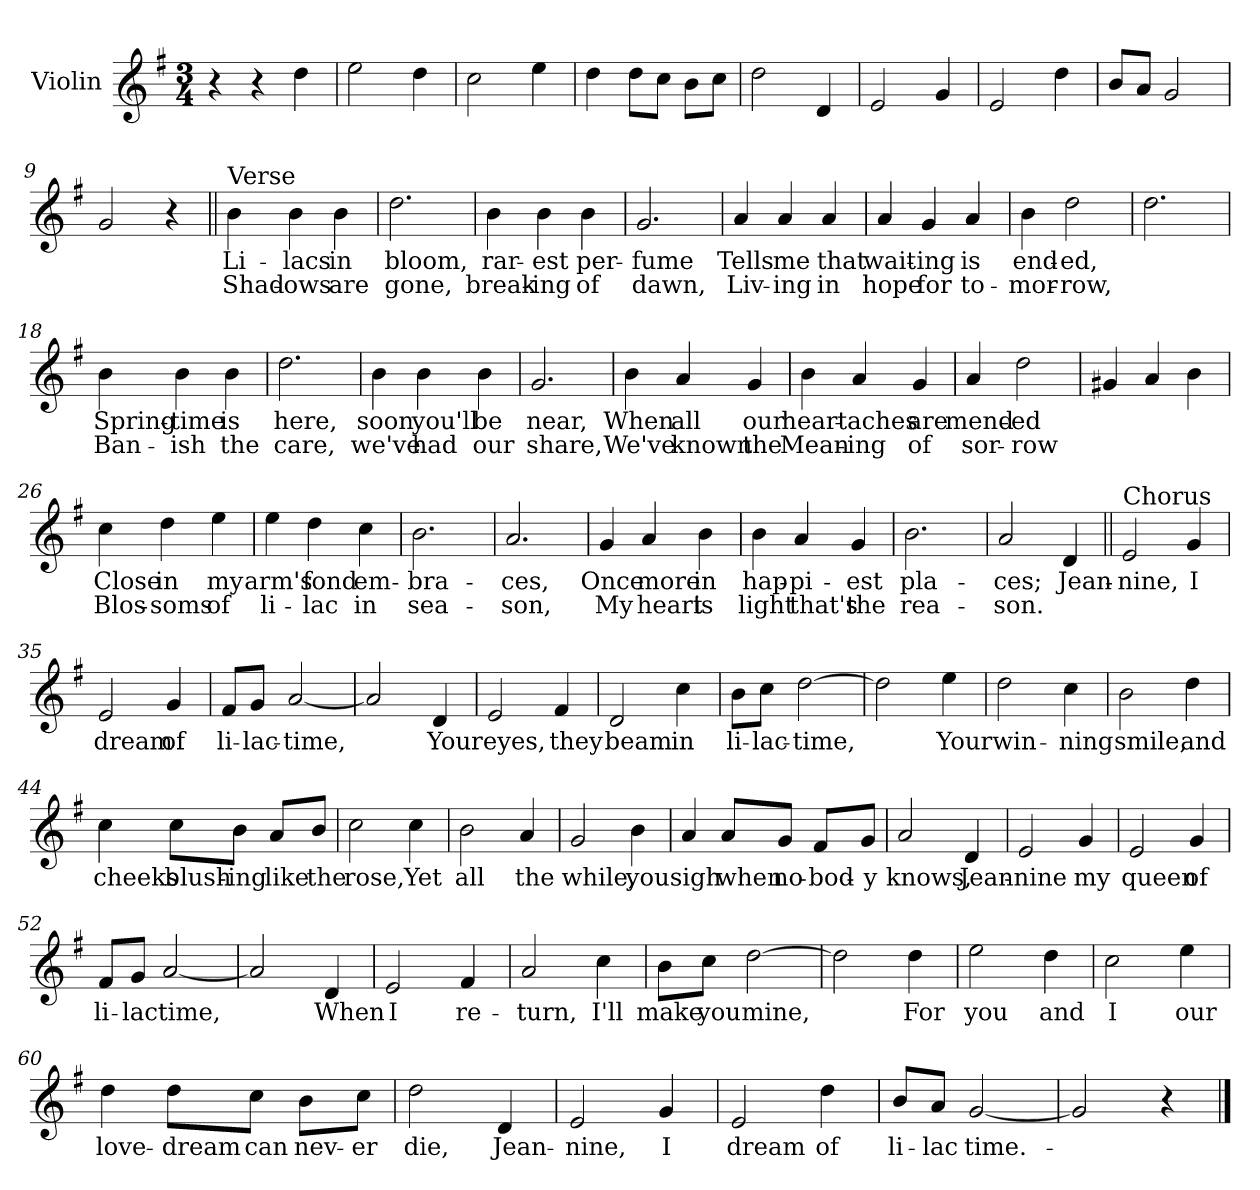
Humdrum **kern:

**kern	**text	**text
*part1	*part1	*part1
*staff1	*staff1	*staff1
*I"Violin	*	*
*I'Vln	*	*
*clefG2	*	*
*k[f#]	*	*
*G:	*	*
*M3/4	*	*
=1	=1	=1
4r	.	.
4r	.	.
4dd\	.	.
=2	=2	=2
2ee\	.	.
4dd\	.	.
=3	=3	=3
2cc\	.	.
4ee\	.	.
=4	=4	=4
4dd\	.	.
8dd\L	.	.
8cc\J	.	.
8b\L	.	.
8cc\J	.	.
=5	=5	=5
2dd\	.	.
4d/	.	.
=6	=6	=6
2e/	.	.
4g/	.	.
=7	=7	=7
2e/	.	.
4dd\	.	.
=8	=8	=8
8b/L	.	.
8a/J	.	.
2g/	.	.
!!LO:LB:g=z
=9	=9	=9
2g/	.	.
4r	.	.
=10||	=10||	=10||
!LO:TX:a:t=Verse	!	!
4b\	Li-	Shad-
4b\	-lacs	-ows
4b\	in	are
=11	=11	=11
2.dd\	bloom,	gone,
=12	=12	=12
4b\	rar-	break-
4b\	-est	-ing
4b\	per-	of
=13	=13	=13
2.g/	-fume	dawn,
=14	=14	=14
4a/	Tells	Liv-
4a/	me	-ing
4a/	that	in
=15	=15	=15
4a/	wait-	hope
4g/	-ing	for
4a/	is	to-
=16	=16	=16
4b\	end-	-mor-
2dd\	-ed,	-row,
!!LO:LB:g=z
=17	=17	=17
2.dd\	.	.
=18	=18	=18
4b\	Spring-	Ban-
4b\	-time	-ish
4b\	is	the
=19	=19	=19
2.dd\	here,	care,
=20	=20	=20
4b\	soon	we've
4b\	you'll	had
4b\	be	our
=21	=21	=21
2.g/	near,	share,
=22	=22	=22
4b\	When	We've
4a/	all	known
4g/	our	the
=23	=23	=23
4b\	heart-	Mean-
4a/	-aches	-ing
4g/	are	of
=24	=24	=24
4a/	mend-	sor-
2dd\	-ed	-row
!!LO:LB:g=z
=25	=25	=25
4g#X/	.	.
4a/	.	.
4b\	.	.
=26	=26	=26
4cc\	Close	Blos-
4dd\	in	-soms
4ee\	my	of
=27	=27	=27
4ee\	arm's	li-
4dd\	fond	-lac
4cc\	em-	in
=28	=28	=28
2.b\	-bra-	sea-
=29	=29	=29
2.a/	-ces,	-son,
=30	=30	=30
4g/	Once	My
4a/	more	heart
4b\	in	is
=31	=31	=31
4b\	hap-	light
4a/	-pi-	that's
4g/	-est	the
=32	=32	=32
2.b\	pla-	rea-
=33	=33	=33
2a/	-ces;	-son.
4d/	Jean-	.
!!LO:LB:g=z
=34||	=34||	=34||
!LO:TX:a:t=Chorus	!	!
2e/	-nine,	.
4g/	I	.
=35	=35	=35
2e/	dream	.
4g/	of	.
=36	=36	=36
8f#/L	li-	.
8g/J	-lac-	.
[2a/	-time,	.
=37	=37	=37
2a/]	.	.
4d/	Your	.
=38	=38	=38
2e/	eyes,	.
4f#/	they	.
=39	=39	=39
2d/	beam	.
4cc\	in	.
=40	=40	=40
8b\L	li-	.
8cc\J	-lac-	.
[2dd\	-time,	.
=41	=41	=41
2dd\]	.	.
4ee\	Your	.
=42	=42	=42
2dd\	win-	.
4cc\	-ning	.
!!LO:LB:g=z
=43	=43	=43
2b\	smile,	.
4dd\	and	.
=44	=44	=44
4cc\	cheeks	.
8cc\L	blush-	.
8b\J	-ing	.
8a/L	like	.
8b/J	the	.
=45	=45	=45
2cc\	rose,	.
4cc\	Yet	.
=46	=46	=46
2b\	all	.
4a/	the	.
=47	=47	=47
2g/	while,	.
4b\	you	.
=48	=48	=48
4a/	sigh	.
8a/L	when	.
8g/J	no-	.
8f#/L	-bod-	.
8g/J	-y	.
=49	=49	=49
2a/	knows,	.
4d/	Jean-	.
!!LO:LB:g=z
=50	=50	=50
2e/	-nine	.
4g/	my	.
=51	=51	=51
2e/	queen	.
4g/	of	.
=52	=52	=52
8f#/L	li-	.
8g/J	-lac	.
[2a/	time,	.
=53	=53	=53
2a/]	.	.
4d/	When	.
=54	=54	=54
2e/	I	.
4f#/	re-	.
=55	=55	=55
2a/	-turn,	.
4cc\	I'll	.
=56	=56	=56
8b\L	make	.
8cc\J	you	.
[2dd\	mine,	.
=57	=57	=57
2dd\]	.	.
4dd\	For	.
=58	=58	=58
2ee\	you	.
4dd\	and	.
=59	=59	=59
2cc\	I	.
4ee\	our	.
!!LO:LB:g=z
=60	=60	=60
4dd\	love-	.
8dd\L	-dream	.
8cc\J	can	.
8b\L	nev-	.
8cc\J	-er	.
=61	=61	=61
2dd\	die,	.
4d/	Jean-	.
=62	=62	=62
2e/	-nine,	.
4g/	I	.
=63	=63	=63
2e/	dream	.
4dd\	of	.
=64	=64	=64
8b/L	li-	.
8a/J	-lac	.
[2g/	time.-	.
=65	=65	=65
2g/]	.	.
4r	.	.
==	==	==
*-	*-	*-
